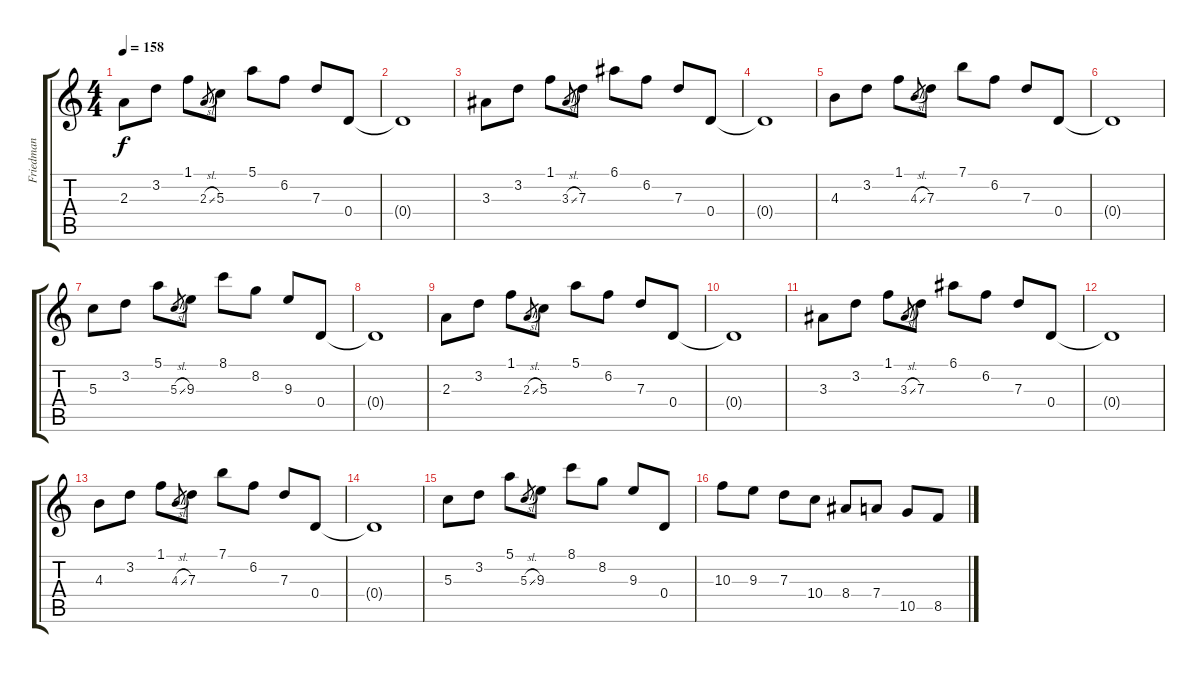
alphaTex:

\track ("Friedman" "Friedman") {instrument distortionguitar}
\staff {score tabs}
\tuning (E4 B3 G3 D3 A2 E2) {hide}
\ts (4 4)
\tempo 158
\clef g2
\ks c
2.3.8{dy f} 3.2.8 1.1.8 2.3{sl}.8{gr} 5.3.8 5.1.8 6.2.8 7.3.8 0.4.8 |
0.4{t}.1 |
3.3.8 3.2.8 1.1.8 3.3{sl}.8{gr} 7.3.8 6.1.8 6.2.8 7.3.8 0.4.8 |
0.4{t}.1 |
4.3.8 3.2.8 1.1.8 4.3{sl}.8{gr} 7.3.8 7.1.8 6.2.8 7.3.8 0.4.8 |
0.4{t}.1 |
5.3.8 3.2.8 5.1.8 5.3{sl}.8{gr} 9.3.8 8.1.8 8.2.8 9.3.8 0.4.8 |
0.4{t}.1 |
2.3.8 3.2.8 1.1.8 2.3{sl}.8{gr} 5.3.8 5.1.8 6.2.8 7.3.8 0.4.8 |
0.4{t}.1 |
3.3.8 3.2.8 1.1.8 3.3{sl}.8{gr} 7.3.8 6.1.8 6.2.8 7.3.8 0.4.8 |
0.4{t}.1 |
4.3.8 3.2.8 1.1.8 4.3{sl}.8{gr} 7.3.8 7.1.8 6.2.8 7.3.8 0.4.8 |
0.4{t}.1 |
5.3.8 3.2.8 5.1.8 5.3{sl}.8{gr} 9.3.8 8.1.8 8.2.8 9.3.8 0.4.8 |
10.3.8 9.3.8 7.3.8 10.4.8 8.4.8 7.4.8 10.5.8 8.5.8
